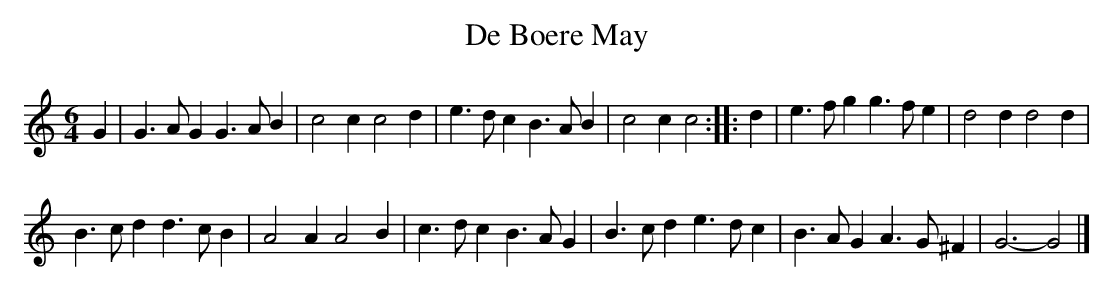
X:1
T:De Boere May
M:6/4
K:Gmix
G2|G3AG2G3AB2|c4c2c4d2|e3dc2B3AB2|c4c2c4:||:d2|e3fg2g3fe2|d4d2d4d2|
B3cd2d3cB2|A4A2A4B2|c3dc2B3AG2|B3cd2e3dc2|B3AG2A3G^F2|G6-G4|]
